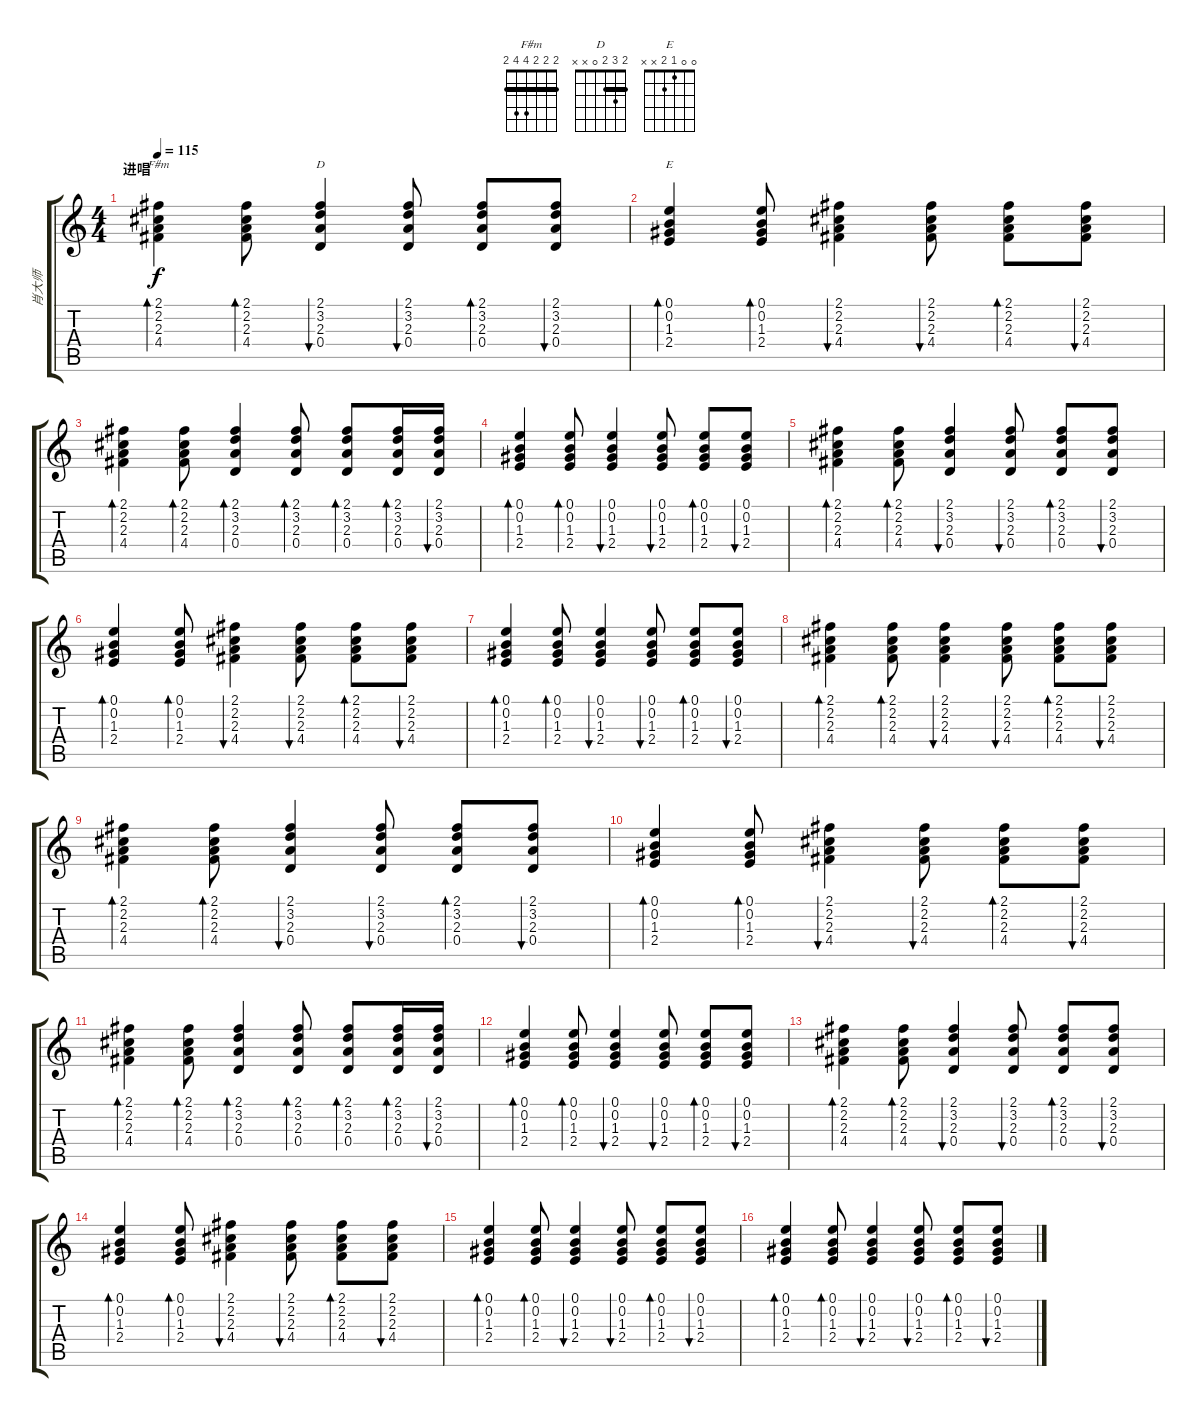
\track ("肖大师" "肖大师") {instrument acousticguitarsteel}
\staff {score tabs}
\tuning (E4 B3 G3 D3 A2 E2) {hide}
\chord ("F#m" 2 2 2 4 4 2) {barre 2}
\chord ("D" 2 3 2 0 x x) {barre 2}
\chord ("E" 0 0 1 2 x x)
\ts (4 4)
\section ("" "进唱")
\tempo 115
\clef g2
\ks c
(2.1 2.2 2.3 4.4).4{bd 30 ch "F#m" dy f} (2.1 2.2 2.3 4.4).8{bd 30} (2.1 3.2 2.3 0.4).4{bu 30 ch "D"} (2.1 3.2 2.3 0.4).8{bu 30} (2.1 3.2 2.3 0.4).8{bd 30} (2.1 3.2 2.3 0.4).8{bu 30} |
(0.1 0.2 1.3 2.4).4{bd 30 ch "E"} (0.1 0.2 1.3 2.4).8{bd 30} (2.1 2.2 2.3 4.4).4{bu 30} (2.1 2.2 2.3 4.4).8{bu 30} (2.1 2.2 2.3 4.4).8{bd 30} (2.1 2.2 2.3 4.4).8{bu 30} |
(2.1 2.2 2.3 4.4).4{bd 30} (2.1 2.2 2.3 4.4).8{bd 30} (2.1 3.2 2.3 0.4).4{bd 30} (2.1 3.2 2.3 0.4).8{bd 30} (2.1 3.2 2.3 0.4).8{bd 30} (2.1 3.2 2.3 0.4).16{bd 30} (2.1 3.2 2.3 0.4).16{bu 30} |
(0.1 0.2 1.3 2.4).4{bd 30} (0.1 0.2 1.3 2.4).8{bd 30} (0.1 0.2 1.3 2.4).4{bu 30} (0.1 0.2 1.3 2.4).8{bu 30} (0.1 0.2 1.3 2.4).8{bd 30} (0.1 0.2 1.3 2.4).8{bu 30} |
(2.1 2.2 2.3 4.4).4{bd 30} (2.1 2.2 2.3 4.4).8{bd 30} (2.1 3.2 2.3 0.4).4{bu 30} (2.1 3.2 2.3 0.4).8{bu 30} (2.1 3.2 2.3 0.4).8{bd 30} (2.1 3.2 2.3 0.4).8{bu 30} |
(0.1 0.2 1.3 2.4).4{bd 30} (0.1 0.2 1.3 2.4).8{bd 30} (2.1 2.2 2.3 4.4).4{bu 30} (2.1 2.2 2.3 4.4).8{bu 30} (2.1 2.2 2.3 4.4).8{bd 30} (2.1 2.2 2.3 4.4).8{bu 30} |
(0.1 0.2 1.3 2.4).4{bd 30} (0.1 0.2 1.3 2.4).8{bd 30} (0.1 0.2 1.3 2.4).4{bu 30} (0.1 0.2 1.3 2.4).8{bu 30} (0.1 0.2 1.3 2.4).8{bd 30} (0.1 0.2 1.3 2.4).8{bu 30} |
(2.1 2.2 2.3 4.4).4{bd 30} (2.1 2.2 2.3 4.4).8{bd 30} (2.1 2.2 2.3 4.4).4{bu 30} (2.1 2.2 2.3 4.4).8{bu 30} (2.1 2.2 2.3 4.4).8{bd 30} (2.1 2.2 2.3 4.4).8{bu 30} |
(2.1 2.2 2.3 4.4).4{bd 30} (2.1 2.2 2.3 4.4).8{bd 30} (2.1 3.2 2.3 0.4).4{bu 30} (2.1 3.2 2.3 0.4).8{bu 30} (2.1 3.2 2.3 0.4).8{bd 30} (2.1 3.2 2.3 0.4).8{bu 30} |
(0.1 0.2 1.3 2.4).4{bd 30} (0.1 0.2 1.3 2.4).8{bd 30} (2.1 2.2 2.3 4.4).4{bu 30} (2.1 2.2 2.3 4.4).8{bu 30} (2.1 2.2 2.3 4.4).8{bd 30} (2.1 2.2 2.3 4.4).8{bu 30} |
(2.1 2.2 2.3 4.4).4{bd 30} (2.1 2.2 2.3 4.4).8{bd 30} (2.1 3.2 2.3 0.4).4{bd 30} (2.1 3.2 2.3 0.4).8{bd 30} (2.1 3.2 2.3 0.4).8{bd 30} (2.1 3.2 2.3 0.4).16{bd 30} (2.1 3.2 2.3 0.4).16{bu 30} |
(0.1 0.2 1.3 2.4).4{bd 30} (0.1 0.2 1.3 2.4).8{bd 30} (0.1 0.2 1.3 2.4).4{bu 30} (0.1 0.2 1.3 2.4).8{bu 30} (0.1 0.2 1.3 2.4).8{bd 30} (0.1 0.2 1.3 2.4).8{bu 30} |
(2.1 2.2 2.3 4.4).4{bd 30} (2.1 2.2 2.3 4.4).8{bd 30} (2.1 3.2 2.3 0.4).4{bu 30} (2.1 3.2 2.3 0.4).8{bu 30} (2.1 3.2 2.3 0.4).8{bd 30} (2.1 3.2 2.3 0.4).8{bu 30} |
(0.1 0.2 1.3 2.4).4{bd 30} (0.1 0.2 1.3 2.4).8{bd 30} (2.1 2.2 2.3 4.4).4{bu 30} (2.1 2.2 2.3 4.4).8{bu 30} (2.1 2.2 2.3 4.4).8{bd 30} (2.1 2.2 2.3 4.4).8{bu 30} |
(0.1 0.2 1.3 2.4).4{bd 30} (0.1 0.2 1.3 2.4).8{bd 30} (0.1 0.2 1.3 2.4).4{bu 30} (0.1 0.2 1.3 2.4).8{bu 30} (0.1 0.2 1.3 2.4).8{bd 30} (0.1 0.2 1.3 2.4).8{bu 30} |
(0.1 0.2 1.3 2.4).4{bd 30} (0.1 0.2 1.3 2.4).8{bd 30} (0.1 0.2 1.3 2.4).4{bu 30} (0.1 0.2 1.3 2.4).8{bu 30} (0.1 0.2 1.3 2.4).8{bd 30} (0.1 0.2 1.3 2.4).8{bu 30}
